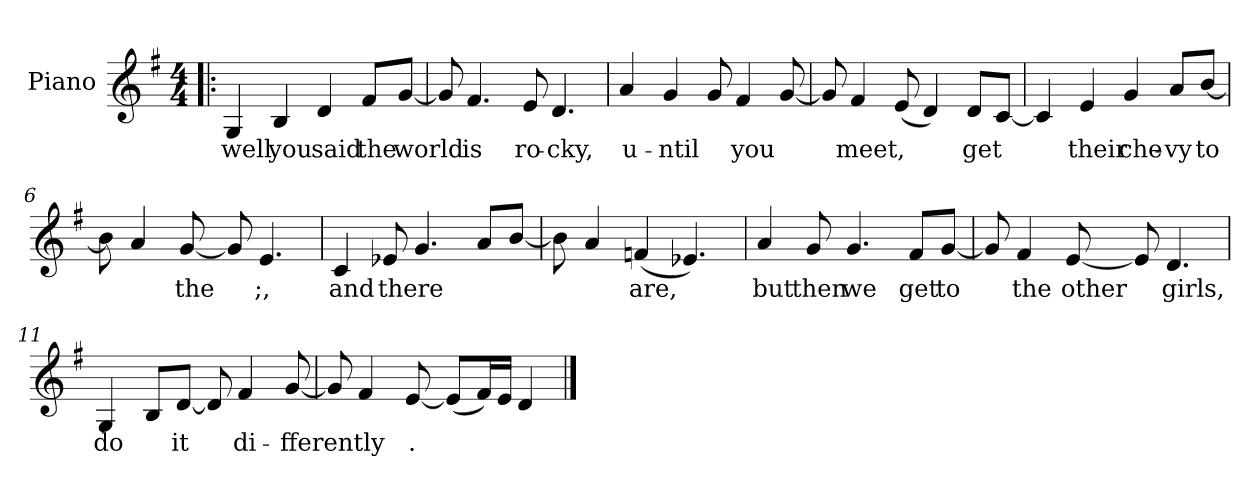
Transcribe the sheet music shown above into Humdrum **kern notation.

**kern	**text
*part1	*part1
*staff1	*staff1
*I"Piano	*
*I'Pno.	*
*clefG2	*
*k[f#]	*
*G:	*
*M4/4	*
=1!|:	=1!|:
4G/	well
4B/	you
4d/	said
8f#/L	the
[8g/J	world
=2	=2
8g/]	.
4.f#/	is
8e/	ro-
4.d/	-cky,
=3	=3
4a/	u-
4g/	-ntil
8g/	--
4f#/	you
[8g/	--
=4	=4
8g/]	.
4f#/	meet
(<8e/	-,
4d/)	.
8d/L	get
[8c/J	--
=5	=5
4c/]	.
4e/	their
4g/	che-
8a/L	-vy
[8b/J	to
=6	=6
8b\]	.
4a/	--
[8g/	the
8g/]	.
4.e/	;,
=7	=7
4c/	and
8e-X/	there
4.g/	--
8a/L	--
[8b/J	--
=8	=8
8b\]	.
4a/	--
(<4fn/	are,
4.e-X/)	.
=9	=9
4a/	but
8g/	then
4.g/	we
8f#/L	get
[8g/J	to
=10	=10
8g/]	.
4f#/	the
[8e/	other
8e/]	.
4.d/	girls,
=11	=11
4G/	do
8B/L	--
[8d/J	it
8d/]	.
4f#/	di-
[8g/	fferently-
=12	=12
8g/]	.
4f#/	--
[8e/	-.
(<8e/L]	.
16f#/L)	.
16e/JJ	.
4d/	.
==	==
*-	*-
